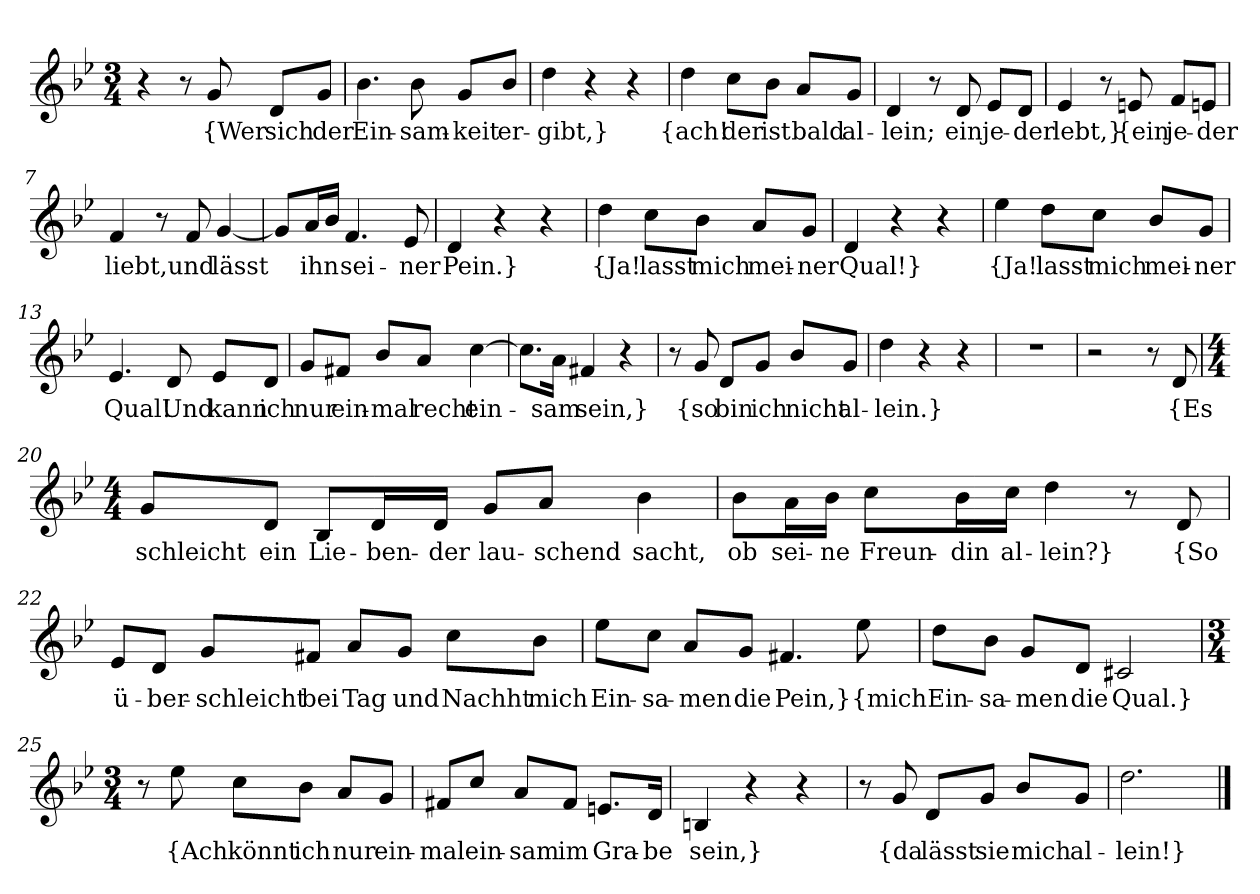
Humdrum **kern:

**kern	**text
*part1	*part1
*staff1	*staff1
*clefG2	*
*k[b-e-]	*
*M3/4	*
=1	=1
4r	.
8r	.
8g	{Wer
8d/L	sich
8g/J	der
=2	=2
4.b-	Ein-
8b-	-sam-
8g/L	-keit
8b-/J	er-
=3	=3
4dd	-gibt,}
4r	.
4r	.
=4	=4
4dd	{ach!
8cc\L	der
8b-\J	ist
8a/L	bald
8g/J	al-
=5	=5
4d	-lein;
8r	.
8d	ein
8e-/L	je-
8d/J	-der
=6	=6
4e-	lebt,}
8r	.
8en	{ein
8f/L	je-
8en/J	-der
=7	=7
4f	liebt,
8r	.
8f	und
[4g	lässt
=8	=8
8g/L]	.
16a/L	ihn
16b-/JJ	.
4.f	sei-
8e-	-ner
=9	=9
4d	Pein.}
4r	.
4r	.
=10	=10
4dd	{Ja!
8cc\L	lasst
8b-\J	mich
8a/L	mei-
8g/J	-ner
=11	=11
4d	Qual!}
4r	.
4r	.
=12	=12
4ee-	{Ja!
8dd\L	lasst
8cc\J	mich
8b-/L	mei-
8g/J	-ner
=13	=13
4.e-	Qual!
8d	Und
8e-/L	kann
8d/J	ich
=14	=14
8g/L	nur
8f#X/J	ein-
8b-/L	-mal
8a/J	recht
[4cc	ein-
=15	=15
8.cc\L]	.
16a\Jk	-sam
4f#X	sein,}
4r	.
=16	=16
8r	.
8g	{so
8d/L	bin
8g/J	ich
8b-/L	nicht
8g/J	al-
=17	=17
4dd	-lein.}
4r	.
4r	.
=18	=18
2.r	.
=19	=19
2r	.
8r	.
8d	{Es
=20	=20
*M4/4	*
8g/L	schleicht
8d/J	ein
8B-/L	Lie-
16d/L	-ben-
16d/JJ	-der
8g/L	lau-
8a/J	-schend
4b-	sacht,
=21	=21
8b-\L	ob
16a\L	sei-
16b-\JJ	-ne
8cc\L	Freun-
16b-\L	-din
16cc\JJ	al-
4dd	-lein?}
8r	.
8d	{So
=22	=22
8e-/L	ü-
8d/J	-ber-
8g/L	-schleicht
8f#X/J	bei
8a/L	Tag
8g/J	und
8cc\L	Nachht
8b-\J	mich
=23	=23
8ee-\L	Ein-
8cc\J	-sa-
8a/L	-men
8g/J	die
4.f#X	Pein,}
8ee-	{mich
=24	=24
8dd\L	Ein-
8b-\J	-sa-
8g/L	-men
8d/J	die
2c#X	Qual.}
=25	=25
*M3/4	*
8r	.
8ee-	{Ach
8cc\L	könnt
8b-\J	ich
8a/L	nur
8g/J	ein-
=26	=26
8f#X/L	-mal
8cc/J	ein-
8a/L	-sam
8f#/J	im
8.en/L	Gra-
16d/Jk	-be
=27	=27
4Bn	sein,}
4r	.
4r	.
=28	=28
8r	.
8g	{da
8d/L	lässt
8g/J	sie
8b-/L	mich
8g/J	al-
=29	=29
2.dd	-lein!}
==	==
*-	*-
